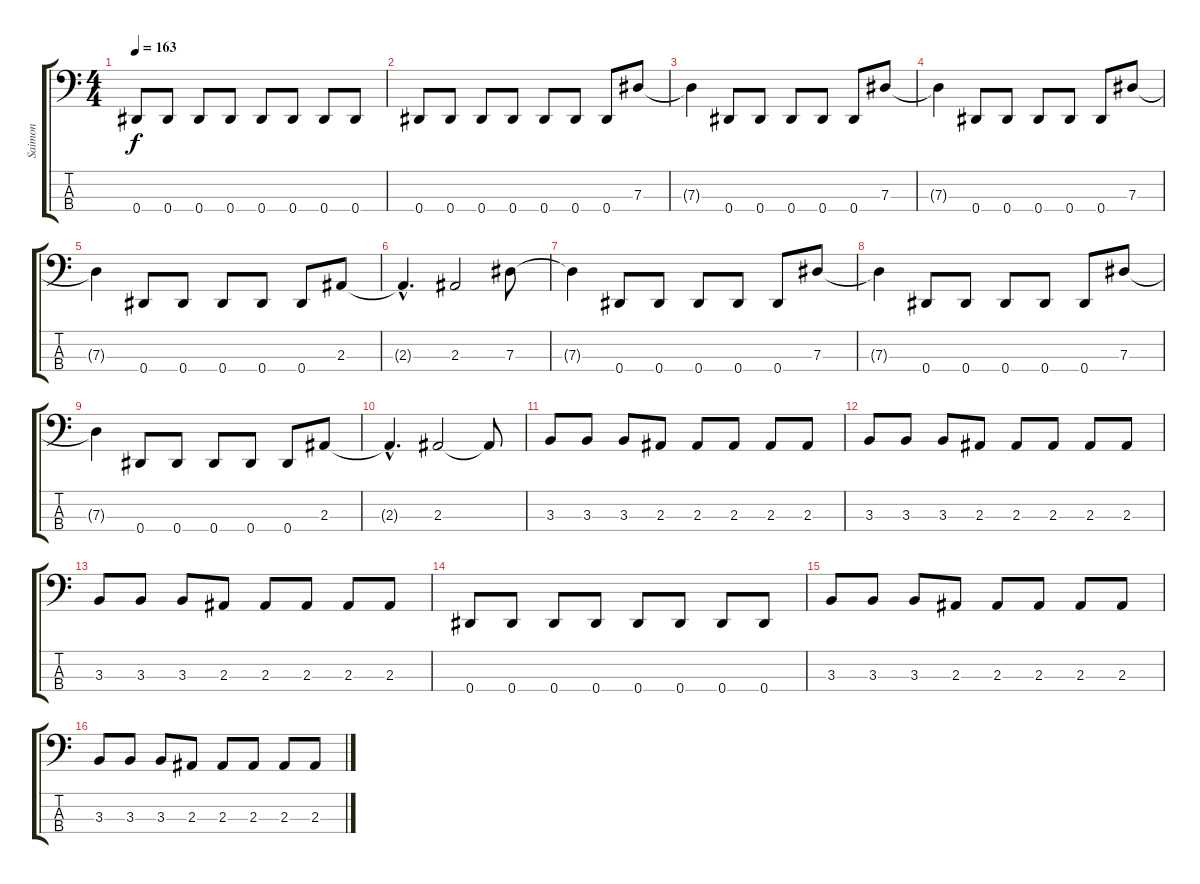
\track ("Saimon" "Saimon") {instrument electricbassfinger}
\staff {score tabs}
\tuning (Gb2 Db2 Ab1 Eb1) {hide}
\ts (4 4)
\tempo 163
\clef f4
\ks c
0.4.8{dy f} 0.4.8 0.4.8 0.4.8 0.4.8 0.4.8 0.4.8 0.4.8 |
0.4.8 0.4.8 0.4.8 0.4.8 0.4.8 0.4.8 0.4.8 7.3.8 |
7.3{t}.4 0.4.8 0.4.8 0.4.8 0.4.8 0.4.8 7.3.8 |
7.3{t}.4 0.4.8 0.4.8 0.4.8 0.4.8 0.4.8 7.3.8 |
7.3{t}.4 0.4.8 0.4.8 0.4.8 0.4.8 0.4.8 2.3.8 |
2.3{hac t}.4{d} 2.3.2 7.3.8 |
7.3{t}.4 0.4.8 0.4.8 0.4.8 0.4.8 0.4.8 7.3.8 |
7.3{t}.4 0.4.8 0.4.8 0.4.8 0.4.8 0.4.8 7.3.8 |
7.3{t}.4 0.4.8 0.4.8 0.4.8 0.4.8 0.4.8 2.3.8 |
2.3{hac t}.4{d} 2.3.2 2.3{t}.8 |
3.3.8 3.3.8 3.3.8 2.3.8 2.3.8 2.3.8 2.3.8 2.3.8 |
3.3.8 3.3.8 3.3.8 2.3.8 2.3.8 2.3.8 2.3.8 2.3.8 |
3.3.8 3.3.8 3.3.8 2.3.8 2.3.8 2.3.8 2.3.8 2.3.8 |
0.4.8 0.4.8 0.4.8 0.4.8 0.4.8 0.4.8 0.4.8 0.4.8 |
3.3.8 3.3.8 3.3.8 2.3.8 2.3.8 2.3.8 2.3.8 2.3.8 |
3.3.8 3.3.8 3.3.8 2.3.8 2.3.8 2.3.8 2.3.8 2.3.8
